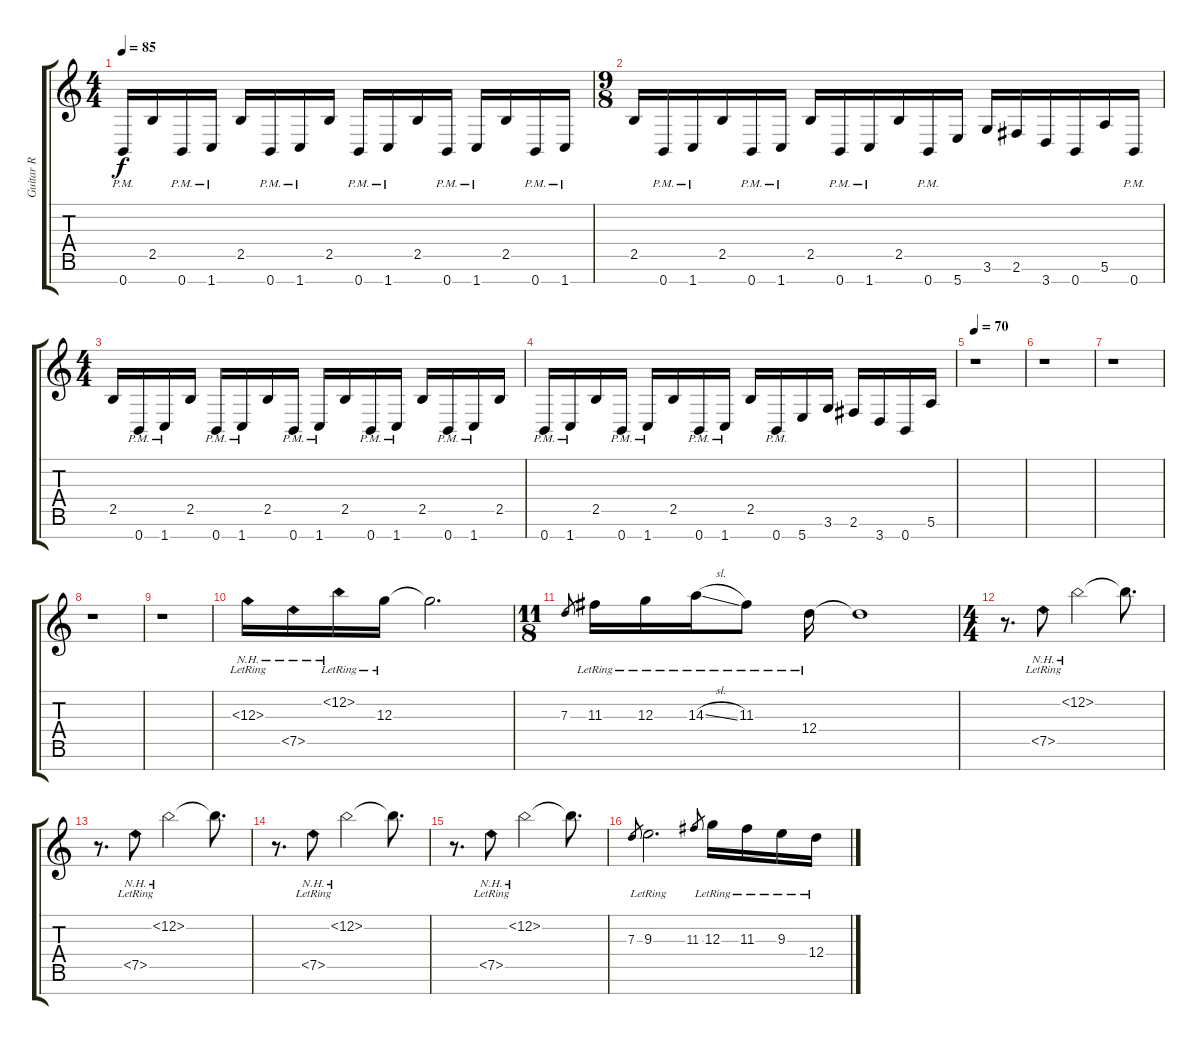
\track ("Guitar R" "Guitar R") {instrument distortionguitar}
\staff {score tabs}
\tuning (E4 B3 G3 D3 A2 E2 B1) {hide}
\ts (4 4)
\tempo 85
\clef g2
\ks c
0.7{pm}.16{dy f} 2.5.16 0.7{pm}.16 1.7{pm}.16 2.5.16 0.7{pm}.16 1.7{pm}.16 2.5.16 0.7{pm}.16 1.7{pm}.16 2.5.16 0.7{pm}.16 1.7{pm}.16 2.5.16 0.7{pm}.16 1.7{pm}.16 |
\ts (9 8)
2.5.16 0.7{pm}.16 1.7{pm}.16 2.5.16 0.7{pm}.16 1.7{pm}.16 2.5.16 0.7{pm}.16 1.7{pm}.16 2.5.16 0.7{pm}.16 5.7.16 3.6.16 2.6.16 3.7.16 0.7.16 5.6.16 0.7{pm}.16 |
\ts (4 4)
2.5.16 0.7{pm}.16 1.7{pm}.16 2.5.16 0.7{pm}.16 1.7{pm}.16 2.5.16 0.7{pm}.16 1.7{pm}.16 2.5.16 0.7{pm}.16 1.7{pm}.16 2.5.16 0.7{pm}.16 1.7{pm}.16 2.5.16 |
0.7{pm}.16 1.7{pm}.16 2.5.16 0.7{pm}.16 1.7{pm}.16 2.5.16 0.7{pm}.16 1.7{pm}.16 2.5.16 0.7{pm}.16 5.7.16 3.6.16 2.6.16 3.7.16 0.7.16 5.6.16 |
\tempo 70
r.1 |
r.1 |
r.1 |
r.1 |
r.1 |
12.3{nh lr}.16{instrument acousticguitarnylon} 7.5{nh}.16 12.2{nh lr}.16 12.3{lr}.16 12.3{t}.2{d} |
\ts (11 8)
7.3.8{gr} 11.3{lr}.16 12.3{lr}.16 14.3{sl lr}.16 11.3{lr}.8 12.4{lr}.16 12.4{t}.1 |
\ts (4 4)
r.8{d} 7.5{nh lr}.8 12.2{nh lr}.2 12.2{t}.8{d} |
r.8{d} 7.5{nh lr}.8 12.2{nh lr}.2 12.2{t}.8{d} |
r.8{d} 7.5{nh lr}.8 12.2{nh lr}.2 12.2{t}.8{d} |
r.8{d} 7.5{nh lr}.8 12.2{nh lr}.2 12.2{t}.8{d} |
7.3.8{gr} 9.3{lr}.2{d} 11.3.8{gr} 12.3{lr}.16 11.3{lr}.16 9.3{lr}.16 12.4{lr}.16
